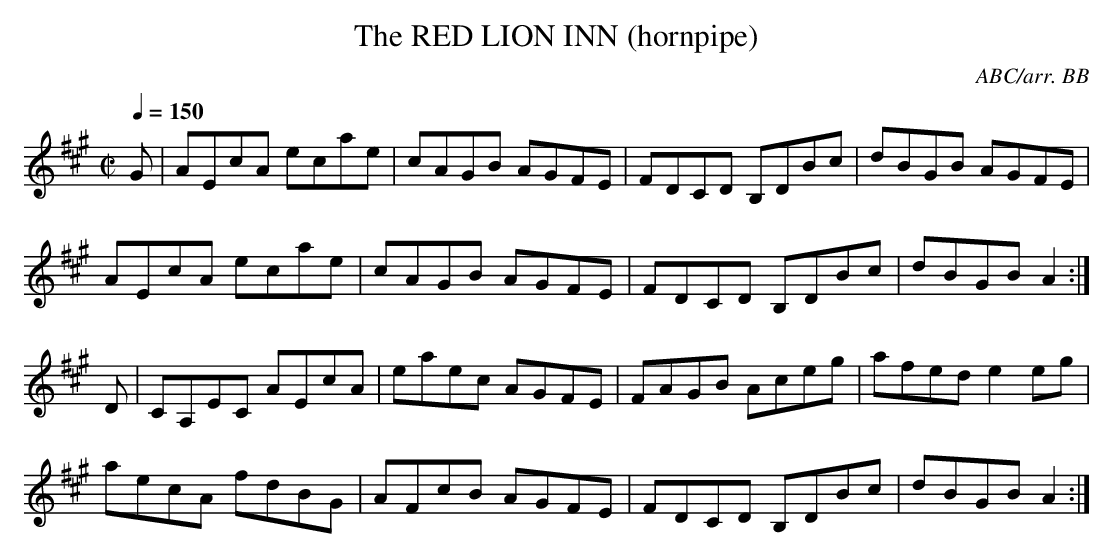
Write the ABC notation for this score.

X:1
T:RED LION INN (hornpipe), The
C:ABC/arr. BB
Q:1/4=150
L:1/8
M:C|
K:A % source key = Bb
G|AEcA ecae|cAGB AGFE|FDCD B,DBc|dBGB AGFE|
AEcA ecae|cAGB AGFE|FDCD B,DBc|dBGB A2 :|
D|CA,EC AEcA|eaec AGFE|FAGB Aceg|afed e2eg|
aecA fdBG|AFcB AGFE|FDCD B,DBc|dBGB A2 :|
